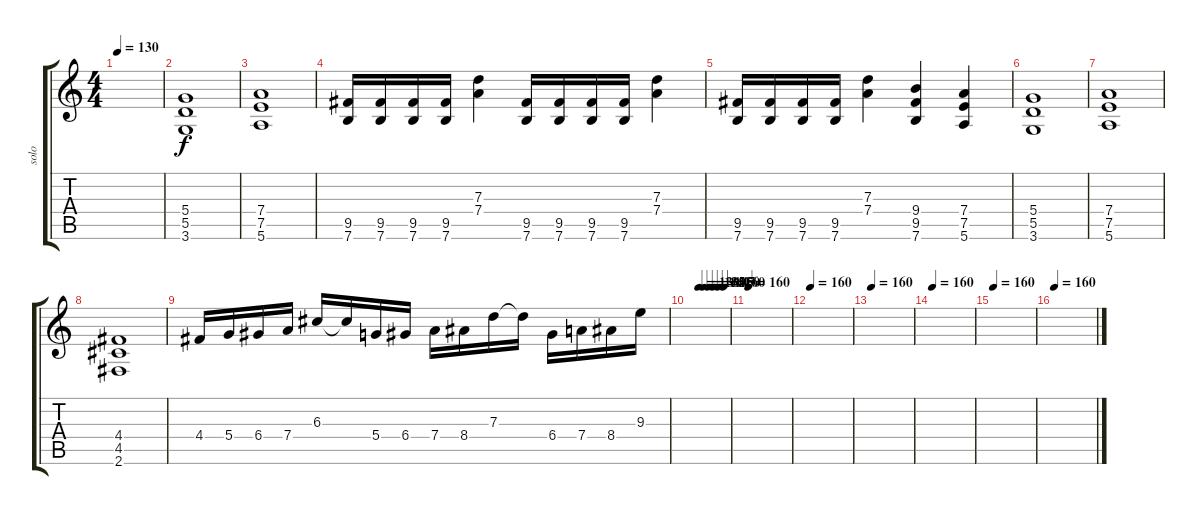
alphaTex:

\track ("solo" "solo") {instrument overdrivenguitar}
\staff {score tabs}
\tuning (E4 B3 G3 D3 A2 E2) {hide}
\ts (4 4)
\tempo 130
\clef g2
\ks c
|
(5.4 5.5 3.6).1 |
(7.4 7.5 5.6).1 |
(9.5 7.6).16 (9.5 7.6).16 (9.5 7.6).16 (9.5 7.6).16 (7.3 7.4).4 (9.5 7.6).16 (9.5 7.6).16 (9.5 7.6).16 (9.5 7.6).16 (7.3 7.4).4 |
(9.5 7.6).16 (9.5 7.6).16 (9.5 7.6).16 (9.5 7.6).16 (7.3 7.4).4 (9.4 9.5 7.6).4 (7.4 7.5 5.6).4 |
(5.4 5.5 3.6).1 |
(7.4 7.5 5.6).1 |
(4.4 4.5 2.6).1 |
4.4.16 5.4.16 6.4.16 7.4.16 6.3.16 6.3{t}.16 5.4.16 6.4.16 7.4.16 8.4.16 7.3.16 7.3{t}.16 6.4.16 7.4.16 8.4.16 9.3.16 |
\tempo (130 0.25)
\tempo (135 0.375)
\tempo (140 0.5)
\tempo (145 0.625)
\tempo (150 0.75)
\tempo (160 0.875)
|
\tempo 160
|
\tempo 160
|
\tempo 160
|
\tempo 160
|
\tempo 160
|
\tempo 160
